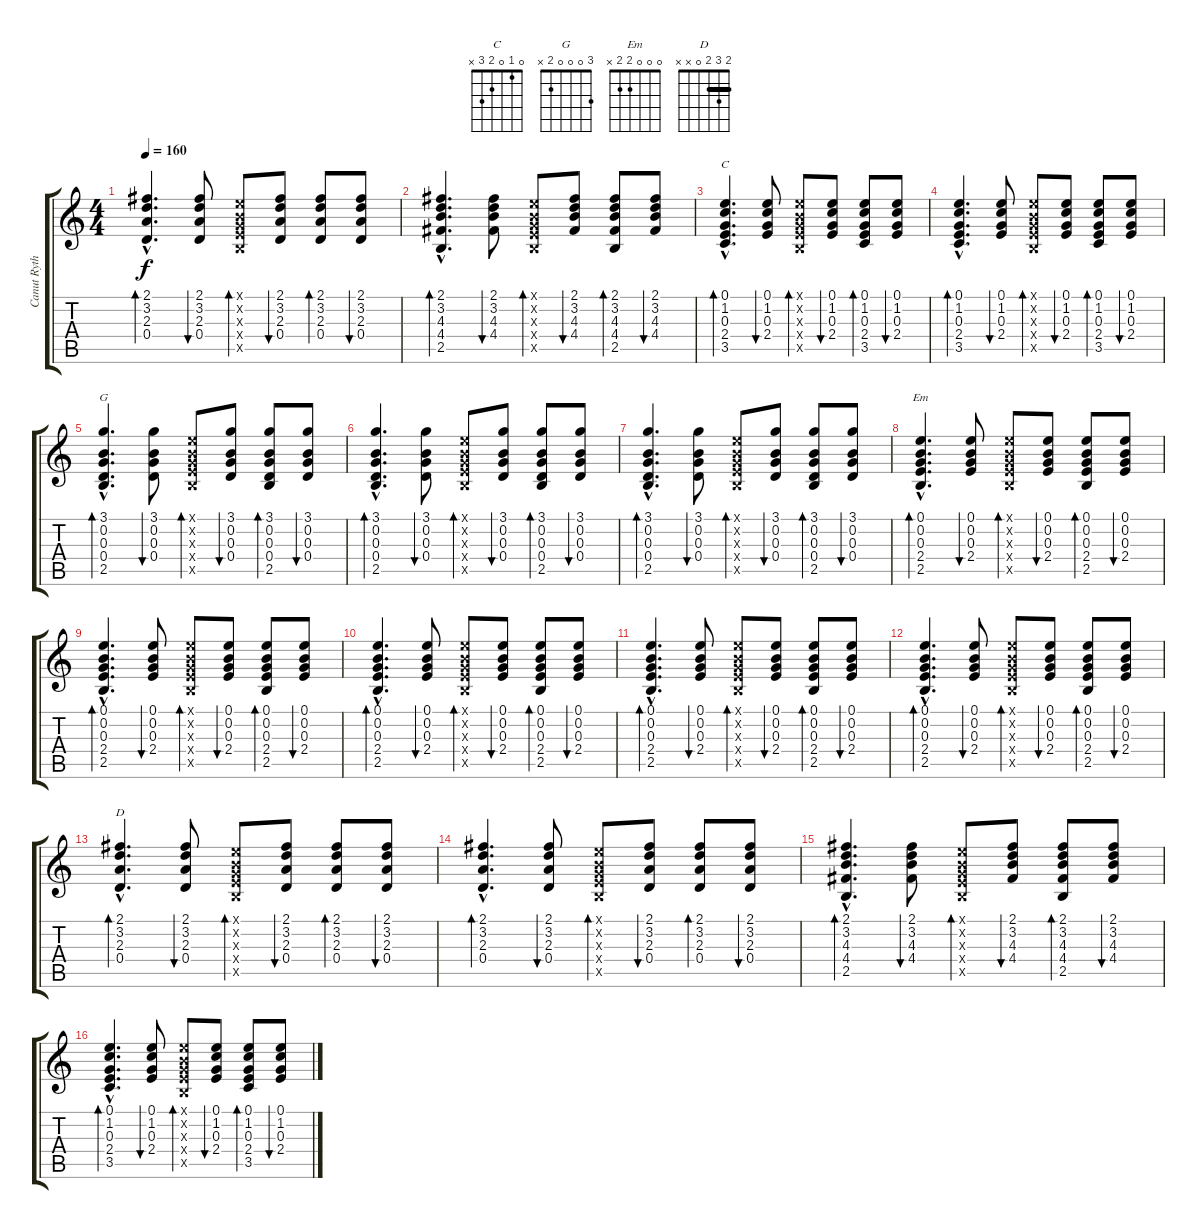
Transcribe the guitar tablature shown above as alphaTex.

\track ("Canut Rythm" "Canut Ryth") {instrument acousticguitarnylon}
\staff {score tabs}
\tuning (E4 B3 G3 D3 A2 E2) {hide}
\chord ("C" 0 1 0 2 3 x)
\chord ("G" 3 0 0 0 2 x)
\chord ("Em" 0 0 0 2 2 x)
\chord ("D" 2 3 2 0 x x) {barre 2}
\ts (4 4)
\tempo 160
\clef g2
\ks c
(2.1{hac} 3.2{hac} 2.3{hac} 0.4{hac}).4{d bd 60 dy f} (2.1 3.2 2.3 0.4).8{bu 60} (0.1{x} 0.2{x} 0.3{x} 2.4{x} 2.5{x}).8{bd 60} (2.1 3.2 2.3 0.4).8{bu 60} (2.1 3.2 2.3 0.4).8{bd 60} (2.1 3.2 2.3 0.4).8{bu 60} |
(2.1{hac} 3.2{hac} 4.3{hac} 4.4{hac} 2.5{hac}).4{d bd 60} (2.1 3.2 4.3 4.4).8{bu 60} (0.1{x} 0.2{x} 0.3{x} 2.4{x} 2.5{x}).8{bd 60} (2.1 3.2 4.3 4.4).8{bu 60} (2.1 3.2 4.3 4.4 2.5).8{bd 60} (2.1 3.2 4.3 4.4).8{bu 60} |
(0.1{hac} 1.2{hac} 0.3{hac} 2.4{hac} 3.5{hac}).4{d bd 60 ch "C"} (0.1 1.2 0.3 2.4).8{bu 60} (0.1{x} 0.2{x} 0.3{x} 2.4{x} 2.5{x}).8{bd 60} (0.1 1.2 0.3 2.4).8{bu 60} (0.1 1.2 0.3 2.4 3.5).8{bd 60} (0.1 1.2 0.3 2.4).8{bu 60} |
(0.1{hac} 1.2{hac} 0.3{hac} 2.4{hac} 3.5{hac}).4{d bd 60} (0.1 1.2 0.3 2.4).8{bu 60} (0.1{x} 0.2{x} 0.3{x} 2.4{x} 2.5{x}).8{bd 60} (0.1 1.2 0.3 2.4).8{bu 60} (0.1 1.2 0.3 2.4 3.5).8{bd 60} (0.1 1.2 0.3 2.4).8{bu 60} |
(3.1{hac} 0.2{hac} 0.3{hac} 0.4{hac} 2.5{hac}).4{d bd 60 ch "G"} (3.1 0.2 0.3 0.4).8{bu 60} (0.1{x} 0.2{x} 0.3{x} 2.4{x} 2.5{x}).8{bd 60} (3.1 0.2 0.3 0.4).8{bu 60} (3.1 0.2 0.3 0.4 2.5).8{bd 60} (3.1 0.2 0.3 0.4).8{bu 60} |
(3.1{hac} 0.2{hac} 0.3{hac} 0.4{hac} 2.5{hac}).4{d bd 60} (3.1 0.2 0.3 0.4).8{bu 60} (0.1{x} 0.2{x} 0.3{x} 2.4{x} 2.5{x}).8{bd 60} (3.1 0.2 0.3 0.4).8{bu 60} (3.1 0.2 0.3 0.4 2.5).8{bd 60} (3.1 0.2 0.3 0.4).8{bu 60} |
(3.1{hac} 0.2{hac} 0.3{hac} 0.4{hac} 2.5{hac}).4{d bd 60} (3.1 0.2 0.3 0.4).8{bu 60} (0.1{x} 0.2{x} 0.3{x} 2.4{x} 2.5{x}).8{bd 60} (3.1 0.2 0.3 0.4).8{bu 60} (3.1 0.2 0.3 0.4 2.5).8{bd 60} (3.1 0.2 0.3 0.4).8{bu 60} |
(0.1{hac} 0.2{hac} 0.3{hac} 2.4{hac} 2.5{hac}).4{d bd 60 ch "Em"} (0.1 0.2 0.3 2.4).8{bu 60} (0.1{x} 0.2{x} 0.3{x} 2.4{x} 2.5{x}).8{bd 60} (0.1 0.2 0.3 2.4).8{bu 60} (0.1 0.2 0.3 2.4 2.5).8{bd 60} (0.1 0.2 0.3 2.4).8{bu 60} |
(0.1{hac} 0.2{hac} 0.3{hac} 2.4{hac} 2.5{hac}).4{d bd 60} (0.1 0.2 0.3 2.4).8{bu 60} (0.1{x} 0.2{x} 0.3{x} 2.4{x} 2.5{x}).8{bd 60} (0.1 0.2 0.3 2.4).8{bu 60} (0.1 0.2 0.3 2.4 2.5).8{bd 60} (0.1 0.2 0.3 2.4).8{bu 60} |
(0.1{hac} 0.2{hac} 0.3{hac} 2.4{hac} 2.5{hac}).4{d bd 60} (0.1 0.2 0.3 2.4).8{bu 60} (0.1{x} 0.2{x} 0.3{x} 2.4{x} 2.5{x}).8{bd 60} (0.1 0.2 0.3 2.4).8{bu 60} (0.1 0.2 0.3 2.4 2.5).8{bd 60} (0.1 0.2 0.3 2.4).8{bu 60} |
(0.1{hac} 0.2{hac} 0.3{hac} 2.4{hac} 2.5{hac}).4{d bd 60} (0.1 0.2 0.3 2.4).8{bu 60} (0.1{x} 0.2{x} 0.3{x} 2.4{x} 2.5{x}).8{bd 60} (0.1 0.2 0.3 2.4).8{bu 60} (0.1 0.2 0.3 2.4 2.5).8{bd 60} (0.1 0.2 0.3 2.4).8{bu 60} |
(0.1{hac} 0.2{hac} 0.3{hac} 2.4{hac} 2.5{hac}).4{d bd 60} (0.1 0.2 0.3 2.4).8{bu 60} (0.1{x} 0.2{x} 0.3{x} 2.4{x} 2.5{x}).8{bd 60} (0.1 0.2 0.3 2.4).8{bu 60} (0.1 0.2 0.3 2.4 2.5).8{bd 60} (0.1 0.2 0.3 2.4).8{bu 60} |
(2.1{hac} 3.2{hac} 2.3{hac} 0.4{hac}).4{d bd 60 ch "D"} (2.1 3.2 2.3 0.4).8{bu 60} (0.1{x} 0.2{x} 0.3{x} 2.4{x} 2.5{x}).8{bd 60} (2.1 3.2 2.3 0.4).8{bu 60} (2.1 3.2 2.3 0.4).8{bd 60} (2.1 3.2 2.3 0.4).8{bu 60} |
(2.1{hac} 3.2{hac} 2.3{hac} 0.4{hac}).4{d bd 60} (2.1 3.2 2.3 0.4).8{bu 60} (0.1{x} 0.2{x} 0.3{x} 2.4{x} 2.5{x}).8{bd 60} (2.1 3.2 2.3 0.4).8{bu 60} (2.1 3.2 2.3 0.4).8{bd 60} (2.1 3.2 2.3 0.4).8{bu 60} |
(2.1{hac} 3.2{hac} 4.3{hac} 4.4{hac} 2.5{hac}).4{d bd 60} (2.1 3.2 4.3 4.4).8{bu 60} (0.1{x} 0.2{x} 0.3{x} 2.4{x} 2.5{x}).8{bd 60} (2.1 3.2 4.3 4.4).8{bu 60} (2.1 3.2 4.3 4.4 2.5).8{bd 60} (2.1 3.2 4.3 4.4).8{bu 60} |
(0.1{hac} 1.2{hac} 0.3{hac} 2.4{hac} 3.5{hac}).4{d bd 60} (0.1 1.2 0.3 2.4).8{bu 60} (0.1{x} 0.2{x} 0.3{x} 2.4{x} 2.5{x}).8{bd 60} (0.1 1.2 0.3 2.4).8{bu 60} (0.1 1.2 0.3 2.4 3.5).8{bd 60} (0.1 1.2 0.3 2.4).8{bu 60}
